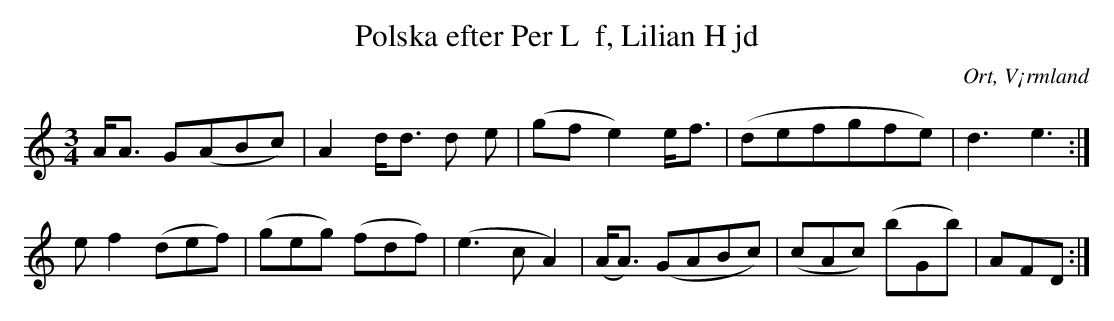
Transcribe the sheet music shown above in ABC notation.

X:1
T:Polska efter Per L  f, Lilian H jd
O:Ort, V¡rmland
M:3/4
L:1/8
K:C
A<A G(ABc)| A2 d<d d e | (gfe2) e<f | (defgfe) | d3 e3 :|
ef2 (def) | (geg) (fdf) | (e2>c2 A2) | (A<A) (GABc) | (cAc) (bGb) | AFD :|
